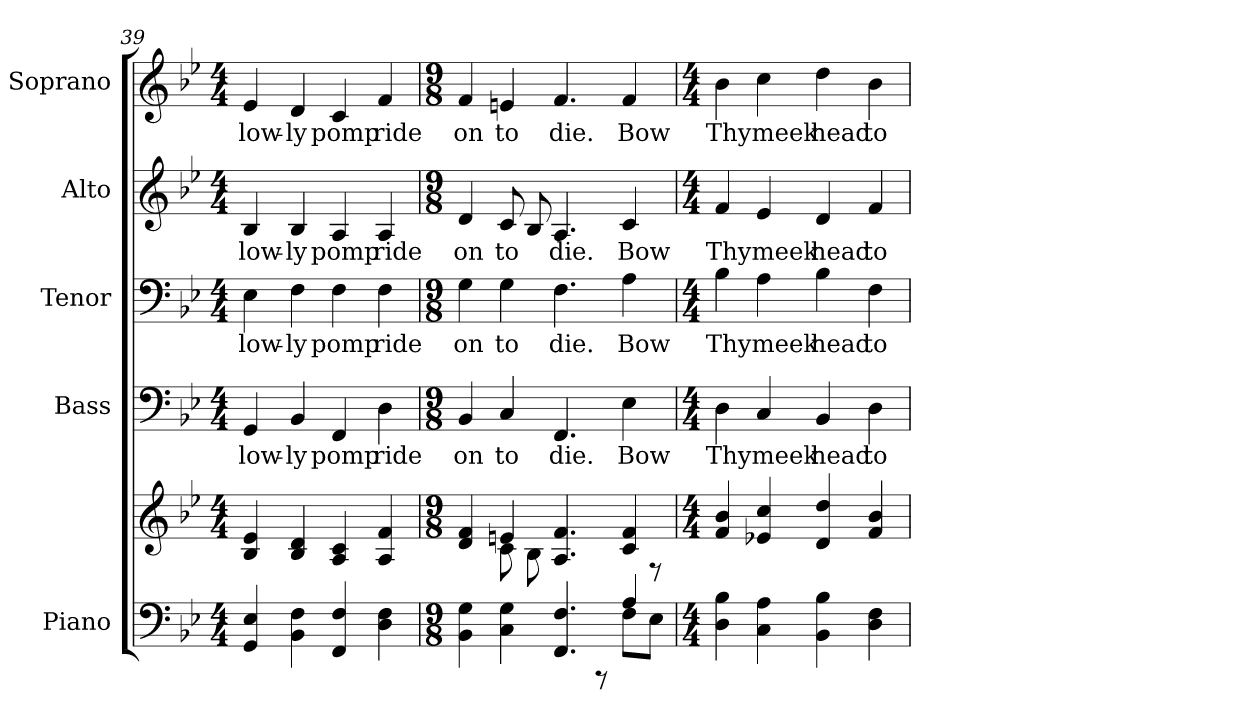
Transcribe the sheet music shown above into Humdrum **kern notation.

**kern	**kern	**kern	**text	**kern	**text	**kern	**text	**kern	**text
*part5	*part5	*part4	*part4	*part3	*part3	*part2	*part2	*part1	*part1
*staff6	*staff5	*staff4	*staff4	*staff3	*staff3	*staff2	*staff2	*staff1	*staff1
*I"Piano	*	*I"Bass	*	*I"Tenor	*	*I"Alto	*	*I"Soprano	*
*I'Pno.	*	*I'B.	*	*I'T.	*	*I'A.	*	*I'S.	*
!!LO:PB:g=z
*clefF4	*clefG2	*clefF4	*	*clefF4	*	*clefG2	*	*clefG2	*
*k[b-e-]	*k[b-e-]	*k[b-e-]	*	*k[b-e-]	*	*k[b-e-]	*	*k[b-e-]	*
*B-:	*B-:	*B-:	*	*B-:	*	*B-:	*	*B-:	*
*M4/4	*M4/4	*M4/4	*	*M4/4	*	*M4/4	*	*M4/4	*
=39	=39	=39	=39	=39	=39	=39	=39	=39	=39
!	!	!	!LO:LY:b:color=#000000	!	!	!	!	!	!
!	!	!	!	!	!LO:LY:b:color=#000000	!	!	!	!
!	!	!	!	!	!	!	!LO:LY:b:color=#000000	!	!
!	!	!	!	!	!	!	!	!	!LO:LY:b:color=#000000
4GGi/ 4E-i	4B-i/ 4e-i	4GGi/	low-	4E-i\	low-	4B-i/	low-	4e-i/	low-
!	!	!	!LO:LY:b:color=#000000	!	!	!	!	!	!
!	!	!	!	!	!LO:LY:b:color=#000000	!	!	!	!
!	!	!	!	!	!	!	!LO:LY:b:color=#000000	!	!
!	!	!	!	!	!	!	!	!	!LO:LY:b:color=#000000
4BB-i\ 4Fi	4B-i/ 4di	4BB-i/	-ly	4Fi\	-ly	4B-i/	-ly	4di/	-ly
!	!	!	!LO:LY:b:color=#000000	!	!	!	!	!	!
!	!	!	!	!	!LO:LY:b:color=#000000	!	!	!	!
!	!	!	!	!	!	!	!LO:LY:b:color=#000000	!	!
!	!	!	!	!	!	!	!	!	!LO:LY:b:color=#000000
4FFi/ 4Fi	4Ai/ 4ci	4FFi/	pomp	4Fi\	pomp	4Ai/	pomp	4ci/	pomp
!	!	!	!LO:LY:b:color=#000000	!	!	!	!	!	!
!	!	!	!	!	!LO:LY:b:color=#000000	!	!	!	!
!	!	!	!	!	!	!	!LO:LY:b:color=#000000	!	!
!	!	!	!	!	!	!	!	!	!LO:LY:b:color=#000000
4Di\ 4Fi	4Ai/ 4fi	4Di\	ride	4Fi\	ride	4Ai/	ride	4fi/	ride
=40	=40	=40	=40	=40	=40	=40	=40	=40	=40
*M9/8	*M9/8	*M9/8	*	*M9/8	*	*M9/8	*	*M9/8	*
*^	*^	*	*	*	*	*	*	*	*
!	!	!	!	!	!LO:LY:b:color=#000000	!	!	!	!	!	!
!	!	!	!	!	!	!	!LO:LY:b:color=#000000	!	!	!	!
!	!	!	!	!	!	!	!	!	!LO:LY:b:color=#000000	!	!
!	!	!	!	!	!	!	!	!	!	!	!LO:LY:b:color=#000000
4BB-i\ 4Gi	2ryy	4di/ 4fi	4ryy	4BB-i/	on	4Gi\	on	4di/	on	4fi/	on
!	!	!	!	!	!LO:LY:b:color=#000000	!	!	!	!	!	!
!	!	!	!	!	!	!	!LO:LY:b:color=#000000	!	!	!	!
!	!	!	!	!	!	!	!	!	!LO:LY:b:color=#000000	!	!
!	!	!	!	!	!	!	!	!	!	!	!LO:LY:b:color=#000000
4Ci\ 4Gi	.	4eni/	8ci\	4Ci/	to	4Gi\	to	8ci/	to	4eni/	to
.	.	.	8B-i\	.	.	.	.	8B-i/	.	.	.
!	!	!	!	!	!LO:LY:b:color=#000000	!	!	!	!	!	!
!	!	!	!	!	!	!	!LO:LY:b:color=#000000	!	!	!	!
!	!	!	!	!	!	!	!	!	!LO:LY:b:color=#000000	!	!
!	!	!	!	!	!	!	!	!	!	!	!LO:LY:b:color=#000000
4.FFi/ 4.Fi	4ryy	4.Ai/ 4.fi	2ryy	4.FFi/	die.	4.Fi\	die.	4.Ai/	die.	4.fi/	die.
.	8r	.	.	.	.	.	.	.	.	.	.
!	!	!	!	!	!LO:LY:b:color=#000000	!	!	!	!	!	!
!	!	!	!	!	!	!	!LO:LY:b:color=#000000	!	!	!	!
!	!	!	!	!	!	!	!	!	!LO:LY:b:color=#000000	!	!
!	!	!	!	!	!	!	!	!	!	!	!LO:LY:b:color=#000000
4Ai/	8Fi\L	4ci/ 4fi	.	4E-i\	Bow	4Ai\	Bow	4ci/	Bow	4fi/	Bow
.	8E-i\J	.	8r	.	.	.	.	.	.	.	.
*v	*v	*	*	*	*	*	*	*	*	*	*
*	*v	*v	*	*	*	*	*	*	*	*
!!LO:PB:g=z
=41	=41	=41	=41	=41	=41	=41	=41	=41	=41
*M4/4	*M4/4	*M4/4	*	*M4/4	*	*M4/4	*	*M4/4	*
*^	*^	*	*	*	*	*	*	*	*
!	!	!	!	!	!LO:LY:b:color=#000000	!	!	!	!	!	!
*v	*v	*	*	*	*	*	*	*	*	*	*
*	*v	*v	*	*	*	*	*	*	*	*
*^	*^	*	*	*	*	*	*	*	*
!	!	!	!	!	!	!	!LO:LY:b:color=#000000	!	!	!	!
*v	*v	*	*	*	*	*	*	*	*	*	*
*	*v	*v	*	*	*	*	*	*	*	*
*^	*^	*	*	*	*	*	*	*	*
!	!	!	!	!	!	!	!	!	!LO:LY:b:color=#000000	!	!
*v	*v	*	*	*	*	*	*	*	*	*	*
*	*v	*v	*	*	*	*	*	*	*	*
*^	*^	*	*	*	*	*	*	*	*
!	!	!	!	!	!	!	!	!	!	!	!LO:LY:b:color=#000000
*v	*v	*	*	*	*	*	*	*	*	*	*
*	*v	*v	*	*	*	*	*	*	*	*
4Di\ 4B-i	4fi/ 4b-i	4Di\	Thy	4B-i\	Thy	4fi/	Thy	4b-i\	Thy
!	!	!	!LO:LY:b:color=#000000	!	!	!	!	!	!
!	!	!	!	!	!LO:LY:b:color=#000000	!	!	!	!
!	!	!	!	!	!	!	!LO:LY:b:color=#000000	!	!
!	!	!	!	!	!	!	!	!	!LO:LY:b:color=#000000
4Ci\ 4Ai	4e-Xi/ 4cci	4Ci/	meek	4Ai\	meek	4e-i/	meek	4cci\	meek
!	!	!	!LO:LY:b:color=#000000	!	!	!	!	!	!
!	!	!	!	!	!LO:LY:b:color=#000000	!	!	!	!
!	!	!	!	!	!	!	!LO:LY:b:color=#000000	!	!
!	!	!	!	!	!	!	!	!	!LO:LY:b:color=#000000
4BB-i\ 4B-i	4di/ 4ddi	4BB-i/	head	4B-i\	head	4di/	head	4ddi\	head
!	!	!	!LO:LY:b:color=#000000	!	!	!	!	!	!
!	!	!	!	!	!LO:LY:b:color=#000000	!	!	!	!
!	!	!	!	!	!	!	!LO:LY:b:color=#000000	!	!
!	!	!	!	!	!	!	!	!	!LO:LY:b:color=#000000
4Di\ 4Fi	4fi/ 4b-i	4Di\	to	4Fi\	to	4fi/	to	4b-i\	to
=	=	=	=	=	=	=	=	=	=
*-	*-	*-	*-	*-	*-	*-	*-	*-	*-
